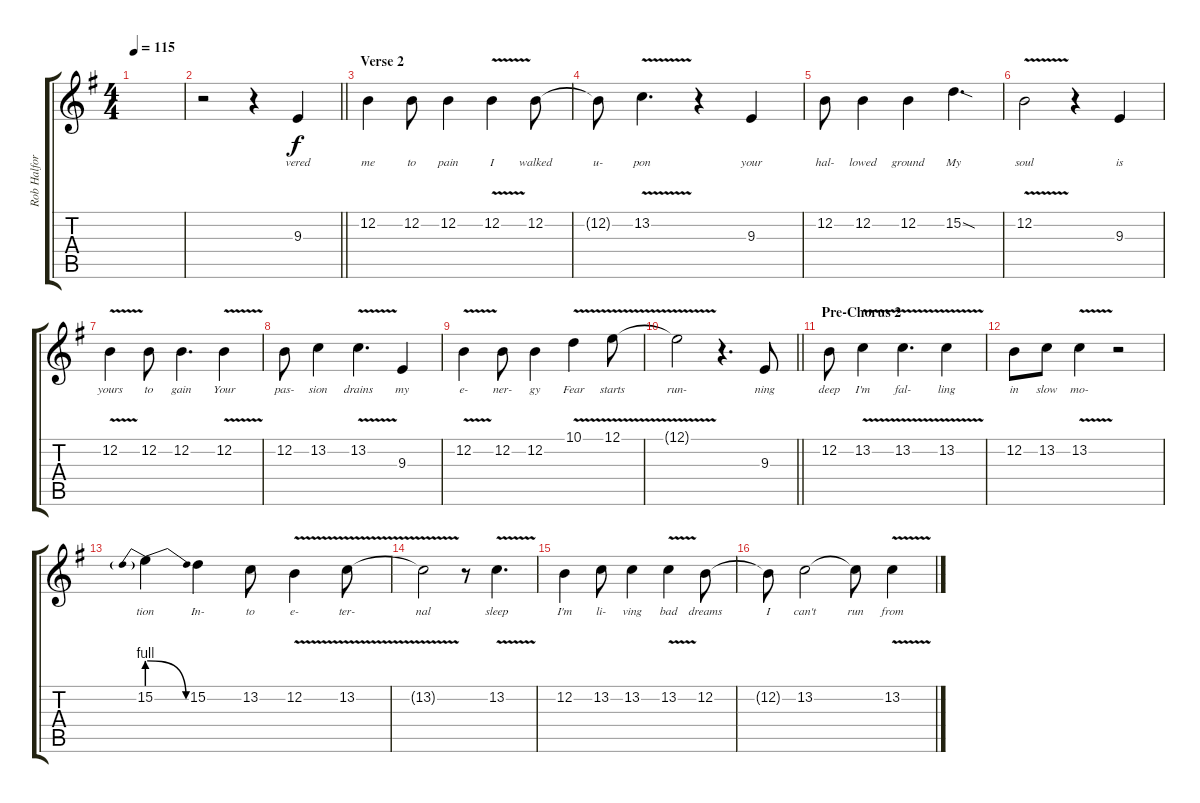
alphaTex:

\track ("Rob Halford" "Rob Halfor") {instrument pad1newage}
\staff {score tabs}
\tuning (E4 B3 G3 D3 A2 E2) {hide}
\ts (4 4)
\tempo 115
\clef g2
\ks eminor
|
\barLineRight lightlight
r.2 r.4 9.3.4{lyrics (0 "vered") lyrics (1 "") lyrics (2 "") lyrics (3 "") lyrics (4 "")} |
\section ("" "Verse 2")
12.2.4{lyrics (0 "me") lyrics (1 "") lyrics (2 "") lyrics (3 "") lyrics (4 "")} 12.2.8{lyrics (0 "to") lyrics (1 "") lyrics (2 "") lyrics (3 "") lyrics (4 "")} 12.2.4{lyrics (0 "pain") lyrics (1 "") lyrics (2 "") lyrics (3 "") lyrics (4 "")} 12.2{v}.4{lyrics (0 "I") lyrics (1 "") lyrics (2 "") lyrics (3 "") lyrics (4 "")} 12.2.8{lyrics (0 "walked") lyrics (1 "") lyrics (2 "") lyrics (3 "") lyrics (4 "")} |
12.2{t}.8{lyrics (0 "u-") lyrics (1 "") lyrics (2 "") lyrics (3 "") lyrics (4 "")} 13.2{v}.4{d lyrics (0 "pon") lyrics (1 "") lyrics (2 "") lyrics (3 "") lyrics (4 "")} r.4 9.3.4{lyrics (0 "your") lyrics (1 "") lyrics (2 "") lyrics (3 "") lyrics (4 "")} |
12.2.8{lyrics (0 "hal-") lyrics (1 "") lyrics (2 "") lyrics (3 "") lyrics (4 "")} 12.2.4{lyrics (0 "lowed") lyrics (1 "") lyrics (2 "") lyrics (3 "") lyrics (4 "")} 12.2.4{lyrics (0 "ground") lyrics (1 "") lyrics (2 "") lyrics (3 "") lyrics (4 "")} 15.2{sod}.4{d lyrics (0 "My") lyrics (1 "") lyrics (2 "") lyrics (3 "") lyrics (4 "")} |
12.2{v}.2{lyrics (0 "soul") lyrics (1 "") lyrics (2 "") lyrics (3 "") lyrics (4 "")} r.4 9.3.4{lyrics (0 "is") lyrics (1 "") lyrics (2 "") lyrics (3 "") lyrics (4 "")} |
12.2{v}.4{lyrics (0 "yours") lyrics (1 "") lyrics (2 "") lyrics (3 "") lyrics (4 "")} 12.2.8{lyrics (0 "to") lyrics (1 "") lyrics (2 "") lyrics (3 "") lyrics (4 "")} 12.2.4{d lyrics (0 "gain") lyrics (1 "") lyrics (2 "") lyrics (3 "") lyrics (4 "")} 12.2{v}.4{lyrics (0 "Your") lyrics (1 "") lyrics (2 "") lyrics (3 "") lyrics (4 "")} |
12.2.8{lyrics (0 "pas-") lyrics (1 "") lyrics (2 "") lyrics (3 "") lyrics (4 "")} 13.2.4{lyrics (0 "sion") lyrics (1 "") lyrics (2 "") lyrics (3 "") lyrics (4 "")} 13.2{v}.4{d lyrics (0 "drains") lyrics (1 "") lyrics (2 "") lyrics (3 "") lyrics (4 "")} 9.3.4{lyrics (0 "my") lyrics (1 "") lyrics (2 "") lyrics (3 "") lyrics (4 "")} |
12.2{v}.4{lyrics (0 "e-") lyrics (1 "") lyrics (2 "") lyrics (3 "") lyrics (4 "")} 12.2.8{lyrics (0 "ner-") lyrics (1 "") lyrics (2 "") lyrics (3 "") lyrics (4 "")} 12.2.4{lyrics (0 "gy") lyrics (1 "") lyrics (2 "") lyrics (3 "") lyrics (4 "")} 10.1{v}.4{lyrics (0 "Fear") lyrics (1 "") lyrics (2 "") lyrics (3 "") lyrics (4 "")} 12.1{v}.8{lyrics (0 "starts") lyrics (1 "") lyrics (2 "") lyrics (3 "") lyrics (4 "")} |
\barLineRight lightlight
12.1{t}.2{lyrics (0 "run-") lyrics (1 "") lyrics (2 "") lyrics (3 "") lyrics (4 "")} r.4{d} 9.3.8{lyrics (0 "ning") lyrics (1 "") lyrics (2 "") lyrics (3 "") lyrics (4 "")} |
\section ("" "Pre-Chorus 2")
12.2.8{lyrics (0 "deep") lyrics (1 "") lyrics (2 "") lyrics (3 "") lyrics (4 "")} 13.2{v}.4{lyrics (0 "I'm") lyrics (1 "") lyrics (2 "") lyrics (3 "") lyrics (4 "")} 13.2{v}.4{d lyrics (0 "fal-") lyrics (1 "") lyrics (2 "") lyrics (3 "") lyrics (4 "")} 13.2{v}.4{lyrics (0 "ling") lyrics (1 "") lyrics (2 "") lyrics (3 "") lyrics (4 "")} |
12.2.8{lyrics (0 "in") lyrics (1 "") lyrics (2 "") lyrics (3 "") lyrics (4 "")} 13.2.8{lyrics (0 "slow") lyrics (1 "") lyrics (2 "") lyrics (3 "") lyrics (4 "")} 13.2{v}.4{lyrics (0 "mo-") lyrics (1 "") lyrics (2 "") lyrics (3 "") lyrics (4 "")} r.2 |
15.2{be (prebendrelease 0 4 60 0)}.4{lyrics (0 "tion") lyrics (1 "") lyrics (2 "") lyrics (3 "") lyrics (4 "")} 15.2.4{lyrics (0 "In-") lyrics (1 "") lyrics (2 "") lyrics (3 "") lyrics (4 "")} 13.2.8{lyrics (0 "to") lyrics (1 "") lyrics (2 "") lyrics (3 "") lyrics (4 "")} 12.2{v}.4{lyrics (0 "e-") lyrics (1 "") lyrics (2 "") lyrics (3 "") lyrics (4 "")} 13.2{v}.8{lyrics (0 "ter-") lyrics (1 "") lyrics (2 "") lyrics (3 "") lyrics (4 "")} |
13.2{t}.2{lyrics (0 "nal") lyrics (1 "") lyrics (2 "") lyrics (3 "") lyrics (4 "")} r.8 13.2{v}.4{d lyrics (0 "sleep") lyrics (1 "") lyrics (2 "") lyrics (3 "") lyrics (4 "")} |
12.2.4{lyrics (0 "I'm") lyrics (1 "") lyrics (2 "") lyrics (3 "") lyrics (4 "")} 13.2.8{lyrics (0 "li-") lyrics (1 "") lyrics (2 "") lyrics (3 "") lyrics (4 "")} 13.2.4{lyrics (0 "ving") lyrics (1 "") lyrics (2 "") lyrics (3 "") lyrics (4 "")} 13.2{v}.4{lyrics (0 "bad") lyrics (1 "") lyrics (2 "") lyrics (3 "") lyrics (4 "")} 12.2.8{lyrics (0 "dreams") lyrics (1 "") lyrics (2 "") lyrics (3 "") lyrics (4 "")} |
12.2{t}.8{lyrics (0 "I") lyrics (1 "") lyrics (2 "") lyrics (3 "") lyrics (4 "")} 13.2.2{lyrics (0 "can't") lyrics (1 "") lyrics (2 "") lyrics (3 "") lyrics (4 "")} 13.2{t}.8{lyrics (0 "run") lyrics (1 "") lyrics (2 "") lyrics (3 "") lyrics (4 "")} 13.2{v}.4{lyrics (0 "from") lyrics (1 "") lyrics (2 "") lyrics (3 "") lyrics (4 "")}
